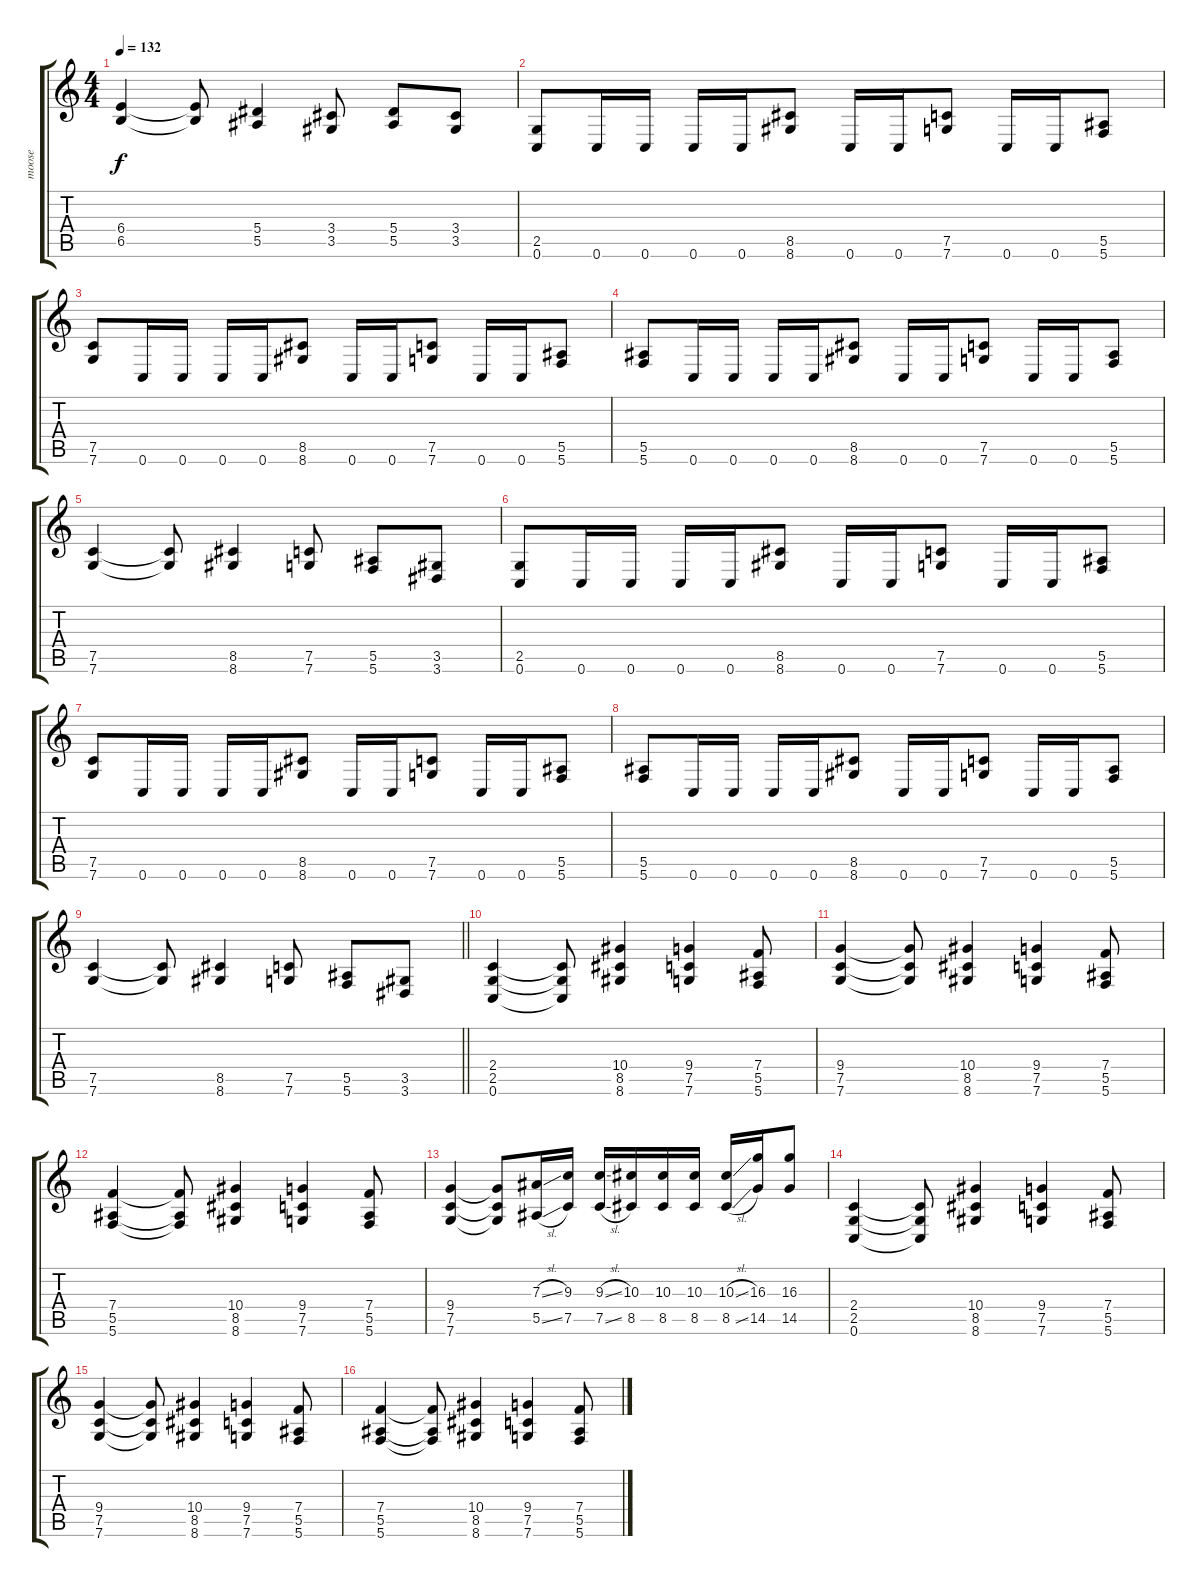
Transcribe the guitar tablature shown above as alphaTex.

\track ("moose" "moose") {instrument slapbass1}
\staff {score tabs}
\tuning (C4 G3 Eb3 Bb2 F2 C2) {hide}
\ts (4 4)
\tempo 132
\clef g2
\ks c
(6.4 6.5).4{dy f} (6.4{t} 6.5{t}).8 (5.4 5.5).4 (3.4 3.5).8 (5.4 5.5).8 (3.4 3.5).8 |
(2.5 0.6).8 0.6.16 0.6.16 0.6.16 0.6.16 (8.5 8.6).8 0.6.16 0.6.16 (7.5 7.6).8 0.6.16 0.6.16 (5.5 5.6).8 |
(7.5 7.6).8 0.6.16 0.6.16 0.6.16 0.6.16 (8.5 8.6).8 0.6.16 0.6.16 (7.5 7.6).8 0.6.16 0.6.16 (5.5 5.6).8 |
(5.5 5.6).8 0.6.16 0.6.16 0.6.16 0.6.16 (8.5 8.6).8 0.6.16 0.6.16 (7.5 7.6).8 0.6.16 0.6.16 (5.5 5.6).8 |
(7.5 7.6).4 (7.5{t} 7.6{t}).8 (8.5 8.6).4 (7.5 7.6).8 (5.5 5.6).8 (3.5 3.6).8 |
(2.5 0.6).8 0.6.16 0.6.16 0.6.16 0.6.16 (8.5 8.6).8 0.6.16 0.6.16 (7.5 7.6).8 0.6.16 0.6.16 (5.5 5.6).8 |
(7.5 7.6).8 0.6.16 0.6.16 0.6.16 0.6.16 (8.5 8.6).8 0.6.16 0.6.16 (7.5 7.6).8 0.6.16 0.6.16 (5.5 5.6).8 |
(5.5 5.6).8 0.6.16 0.6.16 0.6.16 0.6.16 (8.5 8.6).8 0.6.16 0.6.16 (7.5 7.6).8 0.6.16 0.6.16 (5.5 5.6).8 |
\barLineRight lightlight
(7.5 7.6).4 (7.5{t} 7.6{t}).8 (8.5 8.6).4 (7.5 7.6).8 (5.5 5.6).8 (3.5 3.6).8 |
(2.4 2.5 0.6).4 (2.4{t} 2.5{t} 0.6{t}).8 (10.4 8.5 8.6).4 (9.4 7.5 7.6).4 (7.4 5.5 5.6).8 |
(9.4 7.5 7.6).4 (9.4{t} 7.5{t} 7.6{t}).8 (10.4 8.5 8.6).4 (9.4 7.5 7.6).4 (7.4 5.5 5.6).8 |
(7.4 5.5 5.6).4 (7.4{t} 5.5{t} 5.6{t}).8 (10.4 8.5 8.6).4 (9.4 7.5 7.6).4 (7.4 5.5 5.6).8 |
(9.4 7.5 7.6).4 (9.4{t} 7.5{t} 7.6{t}).8 (7.3{sl} 5.5{sl}).16 (9.3 7.5).16 (9.3{sl} 7.5{sl}).16 (10.3 8.5).16 (10.3 8.5).16 (10.3 8.5).16 (10.3{sl} 8.5{sl}).16 (16.3 14.5).16 (16.3 14.5).8 |
(2.4 2.5 0.6).4 (2.4{t} 2.5{t} 0.6{t}).8 (10.4 8.5 8.6).4 (9.4 7.5 7.6).4 (7.4 5.5 5.6).8 |
(9.4 7.5 7.6).4 (9.4{t} 7.5{t} 7.6{t}).8 (10.4 8.5 8.6).4 (9.4 7.5 7.6).4 (7.4 5.5 5.6).8 |
(7.4 5.5 5.6).4 (7.4{t} 5.5{t} 5.6{t}).8 (10.4 8.5 8.6).4 (9.4 7.5 7.6).4 (7.4 5.5 5.6).8
